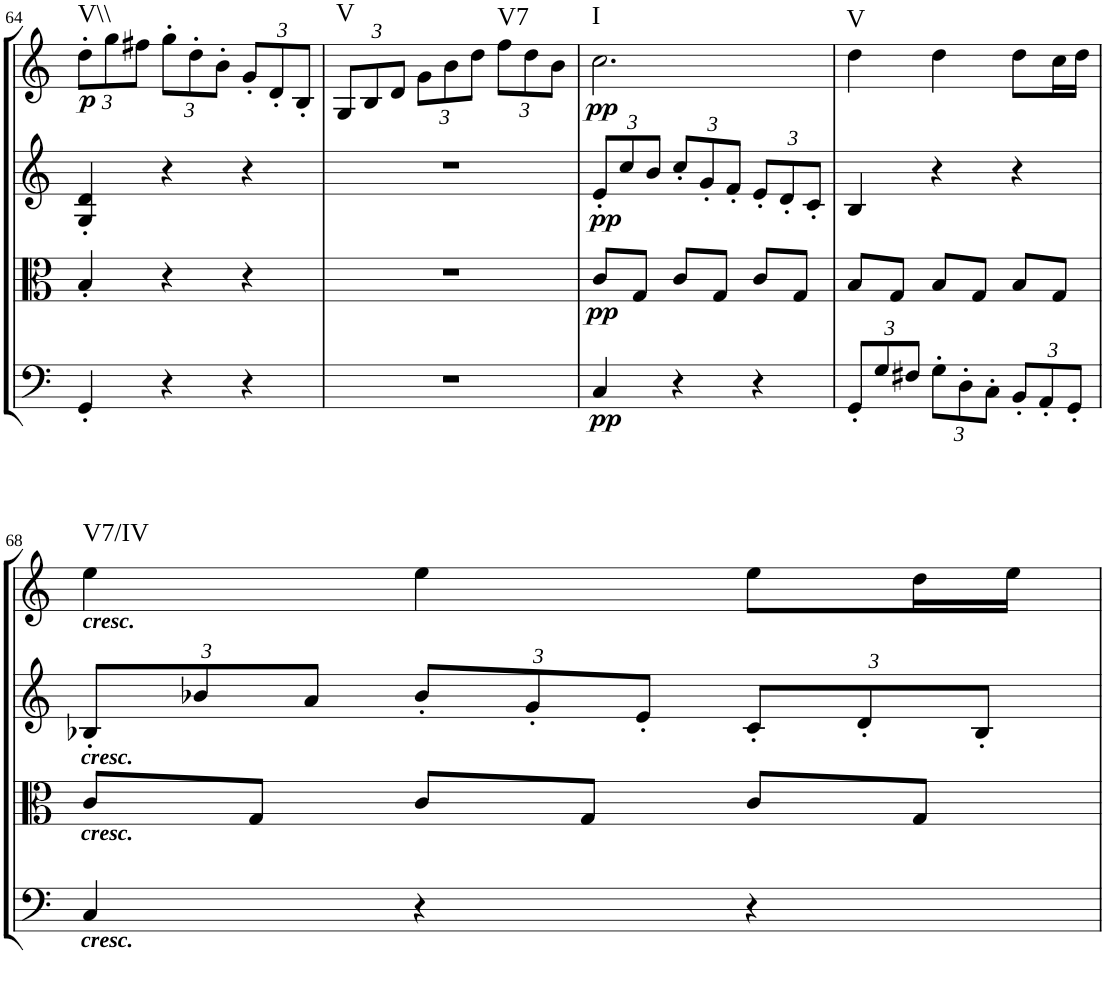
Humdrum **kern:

**kern	**dynam	**kern	**dynam	**kern	**dynam	**kern	**dynam	**harte
*part4	*part4	*part3	*part3	*part2	*part2	*part1	*part1	*part1
*staff4	*staff4	*staff3	*staff3	*staff2	*staff2	*staff1	*staff1	*
*I"Cello	*	*I"Viola	*	*I"2nd Violin	*	*I"1st Violin	*	*
*	*	*I'Vla	*	*I'Vln	*	*I'Vln	*	*
!!LO:PB:g=z
*clefF4	*	*clefC3	*	*clefG2	*	*clefG2	*	*
*k[]	*	*k[]	*	*k[]	*	*k[]	*	*
*C:	*	*C:	*	*C:	*	*C:	*	*
*M3/4	*	*M3/4	*	*M3/4	*	*M3/4	*	*
*	*	*	*	*	*	*Xbrackettup	*	*
=64	=64	=64	=64	=64	=64	=64	=64	=64
!	!	!	!	!	!	!	!LO:DY:b	!LO:H:kt=V\\
4GG'/	.	4B'/	.	4G/' 4d/'	.	12dd'\L	p	N
.	.	.	.	.	.	12gg\	.	.
.	.	.	.	.	.	12ff#X\J	.	.
4r	.	4r	.	4r	.	12gg'\L	.	.
.	.	.	.	.	.	12dd'\	.	.
.	.	.	.	.	.	12b'\J	.	.
4r	.	4r	.	4r	.	12g'/L	.	.
.	.	.	.	.	.	12d'/	.	.
.	.	.	.	.	.	12B'/J	.	.
=65	=65	=65	=65	=65	=65	=65	=65	=65
!	!	!	!	!	!	!	!	!LO:H:kt=V
2.r	.	2.r	.	2.r	.	12G/L	.	N
.	.	.	.	.	.	12B/	.	.
.	.	.	.	.	.	12d/J	.	.
.	.	.	.	.	.	12g\L	.	.
.	.	.	.	.	.	12b\	.	.
.	.	.	.	.	.	12dd\J	.	.
!	!	!	!	!	!	!	!	!LO:H:kt=V7
.	.	.	.	.	.	12ff\L	.	N
.	.	.	.	.	.	12dd\	.	.
.	.	.	.	.	.	12b\J	.	.
=66	=66	=66	=66	=66	=66	=66	=66	=66
*	*	*	*	*Xbrackettup	*	*	*	*
!	!LO:DY:b	!	!LO:DY:b	!	!LO:DY:b	!	!LO:DY:b	!LO:H:kt=I
4C/	pp	8c/L	pp	12e'/L	pp	2.cc\	pp	N
.	.	.	.	12cc/	.	.	.	.
.	.	8G/J	.	.	.	.	.	.
.	.	.	.	12b/J	.	.	.	.
4r	.	8c/L	.	12cc'/L	.	.	.	.
.	.	.	.	12g'/	.	.	.	.
.	.	8G/J	.	.	.	.	.	.
.	.	.	.	12f'/J	.	.	.	.
4r	.	8c/L	.	12e'/L	.	.	.	.
.	.	.	.	12d'/	.	.	.	.
.	.	8G/J	.	.	.	.	.	.
.	.	.	.	12c'/J	.	.	.	.
=67	=67	=67	=67	=67	=67	=67	=67	=67
*Xbrackettup	*	*	*	*	*	*	*	*
!	!	!	!	!	!	!	!	!LO:H:kt=V
12GG'/L	.	8B/L	.	4B/	.	4dd\	.	N
12G/	.	.	.	.	.	.	.	.
.	.	8G/J	.	.	.	.	.	.
12F#X/J	.	.	.	.	.	.	.	.
12G'\L	.	8B/L	.	4r	.	4dd\	.	.
12D'\	.	.	.	.	.	.	.	.
.	.	8G/J	.	.	.	.	.	.
12C'\J	.	.	.	.	.	.	.	.
12BB'/L	.	8B/L	.	4r	.	8dd\L	.	.
12AA'/	.	.	.	.	.	.	.	.
.	.	8G/J	.	.	.	16cc\L	.	.
12GG'/J	.	.	.	.	.	.	.	.
.	.	.	.	.	.	16dd\JJ	.	.
!!LO:LB:g=z
=68	=68	=68	=68	=68	=68	=68	=68	=68
!	!	!	!	!	!	!LO:TX:b:Bi:t=cresc.	!	!
!	!	!	!	!LO:TX:b:Bi:t=cresc.	!	!	!	!
!	!	!LO:TX:b:Bi:t=cresc.	!	!	!	!	!	!
!LO:TX:b:Bi:t=cresc.	!	!	!	!	!	!	!	!LO:H:kt=V7/IV
4C/	.	8c/L	.	12B-X'/L	.	4ee\	.	N
.	.	.	.	12b-X/	.	.	.	.
.	.	8G/J	.	.	.	.	.	.
.	.	.	.	12a/J	.	.	.	.
4r	.	8c/L	.	12b-'/L	.	4ee\	.	.
.	.	.	.	12g'/	.	.	.	.
.	.	8G/J	.	.	.	.	.	.
.	.	.	.	12e'/J	.	.	.	.
4r	.	8c/L	.	12c'/L	.	8ee\L	.	.
.	.	.	.	12d'/	.	.	.	.
.	.	8G/J	.	.	.	16dd\L	.	.
.	.	.	.	12B-'/J	.	.	.	.
.	.	.	.	.	.	16ee\JJ	.	.
=	=	=	=	=	=	=	=	=
*-	*-	*-	*-	*-	*-	*-	*-	*-
